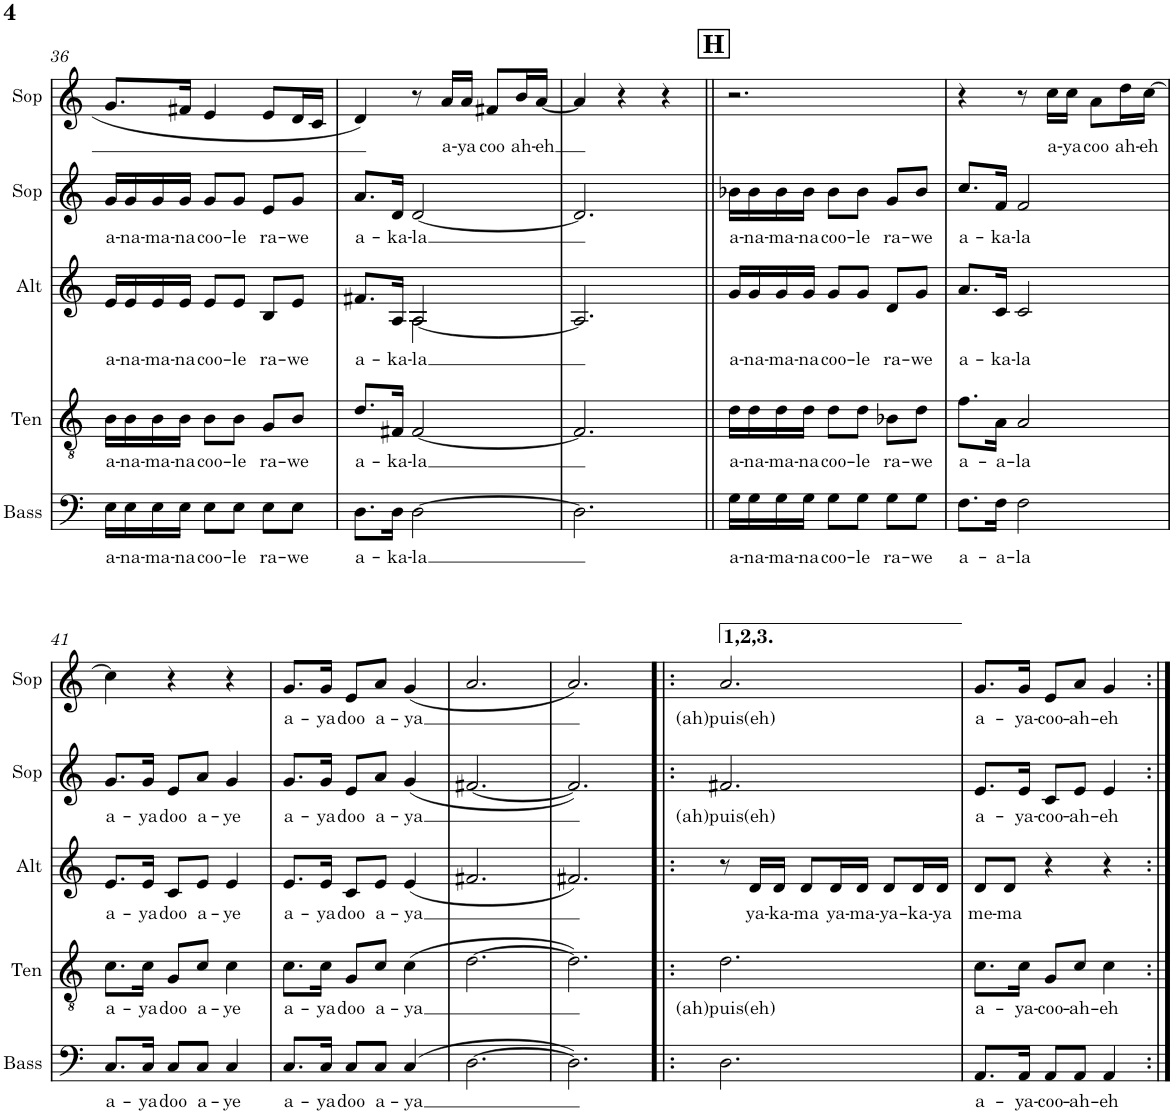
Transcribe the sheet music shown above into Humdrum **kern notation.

**kern	**text	**kern	**text	**kern	**text	**kern	**text	**kern	**text
*part5	*part5	*part4	*part4	*part3	*part3	*part2	*part2	*part1	*part1
*staff5	*staff5	*staff4	*staff4	*staff3	*staff3	*staff2	*staff2	*staff1	*staff1
*I"Bass	*	*I"Tenor	*	*I"Alto	*	*I"Soprano	*	*I"Soprano	*
*I'Bass	*	*I'Ten	*	*I'Alt	*	*I'Sop	*	*I'Sop	*
!!LO:PB:g=z
*clefF4	*	*clefGv2	*	*clefG2	*	*clefG2	*	*clefG2	*
*k[]	*	*k[]	*	*k[]	*	*k[]	*	*k[]	*
*M3/4	*	*M3/4	*	*M3/4	*	*M3/4	*	*M3/4	*
=36	=36	=36	=36	=36	=36	=36	=36	=36	=36
!	!LO:LY:b	!	!LO:LY:b	!	!LO:LY:b	!	!LO:LY:b	!	!
16E\LL	a-	16B\LL	a-	16e/LL	a-	16g/LL	a-	8.g/L	.
!	!LO:LY:b	!	!LO:LY:b	!	!LO:LY:b	!	!LO:LY:b	!	!
16E\	-na-	16B\	-na-	16e/	-na-	16g/	-na-	.	.
!	!LO:LY:b	!	!LO:LY:b	!	!LO:LY:b	!	!LO:LY:b	!	!
16E\	-ma-	16B\	-ma-	16e/	-ma-	16g/	-ma-	.	.
!	!LO:LY:b	!	!LO:LY:b	!	!LO:LY:b	!	!LO:LY:b	!	!
16E\JJ	-na	16B\JJ	-na	16e/JJ	-na	16g/JJ	-na	16f#X/Jk	.
!	!LO:LY:b	!	!LO:LY:b	!	!LO:LY:b	!	!LO:LY:b	!	!
8E\L	coo-	8B\L	coo-	8e/L	coo-	8g/L	coo-	4e/	.
!	!LO:LY:b	!	!LO:LY:b	!	!LO:LY:b	!	!LO:LY:b	!	!
8E\J	-le	8B\J	-le	8e/J	-le	8g/J	-le	.	.
!	!LO:LY:b	!	!LO:LY:b	!	!LO:LY:b	!	!LO:LY:b	!	!
8E\L	ra-	8G/L	ra-	8B/L	ra-	8e/L	ra-	8e/L	.
!	!LO:LY:b	!	!LO:LY:b	!	!LO:LY:b	!	!LO:LY:b	!	!
8E\J	-we	8B/J	-we	8e/J	-we	8g/J	-we	16d/L	.
.	.	.	.	.	.	.	.	16c/JJ	.
=37	=37	=37	=37	=37	=37	=37	=37	=37	=37
!	!LO:LY:b	!	!LO:LY:b	!	!LO:LY:b	!	!LO:LY:b	!	!
*	*	*	*	*^	*	*	*	*	*
8.D\L	a-	8.d/L	a-	8.f#X/L	4ryy	a-	8.a/L	a-	4d/	.
!	!LO:LY:b	!	!LO:LY:b	!	!	!LO:LY:b	!	!LO:LY:b	!	!
16D\Jk	-ka-	16F#X/Jk	-ka-	16A/Jk	.	-ka-	16d/Jk	-ka-	.	.
!	!LO:LY:b	!	!LO:LY:b	!	!	!LO:LY:b	!	!LO:LY:b	!	!
[>2D\	-la	[<2F#/	-la	2A/	[<2A\	-la	[<2d/	-la	8r	.
!	!	!	!	!	!	!	!	!	!	!LO:LY:b
.	.	.	.	.	.	.	.	.	16a/LL	a-
!	!	!	!	!	!	!	!	!	!	!LO:LY:b
.	.	.	.	.	.	.	.	.	16a/JJ	-ya
!	!	!	!	!	!	!	!	!	!	!LO:LY:b
.	.	.	.	.	.	.	.	.	8f#X/L	coo
!	!	!	!	!	!	!	!	!	!	!LO:LY:b
.	.	.	.	.	.	.	.	.	16b/L	ah-
!	!	!	!	!	!	!	!	!	!	!LO:LY:b
.	.	.	.	.	.	.	.	.	[<16a/JJ	-eh
*	*	*	*	*v	*v	*	*	*	*	*
=38	=38	=38	=38	=38	=38	=38	=38	=38	=38
2.D\]	.	2.F#/]	.	2.A/]	.	2.d/]	.	4a/]	.
.	.	.	.	.	.	.	.	4r	.
.	.	.	.	.	.	.	.	4r	.
!!LO:REH:place=s1:a:B:cj:fs=14:t=H
=39||	=39||	=39||	=39||	=39||	=39||	=39||	=39||	=39||	=39||
!	!LO:LY:b	!	!LO:LY:b	!	!LO:LY:b	!	!LO:LY:b	!	!
16G\LL	a-	16d\LL	a-	16g/LL	a-	16b-X\LL	a-	2.r	.
!	!LO:LY:b	!	!LO:LY:b	!	!LO:LY:b	!	!LO:LY:b	!	!
16G\	-na-	16d\	-na-	16g/	-na-	16b-\	-na-	.	.
!	!LO:LY:b	!	!LO:LY:b	!	!LO:LY:b	!	!LO:LY:b	!	!
16G\	-ma-	16d\	-ma-	16g/	-ma-	16b-\	-ma-	.	.
!	!LO:LY:b	!	!LO:LY:b	!	!LO:LY:b	!	!LO:LY:b	!	!
16G\JJ	-na	16d\JJ	-na	16g/JJ	-na	16b-\JJ	-na	.	.
!	!LO:LY:b	!	!LO:LY:b	!	!LO:LY:b	!	!LO:LY:b	!	!
8G\L	coo-	8d\L	coo-	8g/L	coo-	8b-\L	coo-	.	.
!	!LO:LY:b	!	!LO:LY:b	!	!LO:LY:b	!	!LO:LY:b	!	!
8G\J	-le	8d\J	-le	8g/J	-le	8b-\J	-le	.	.
!	!LO:LY:b	!	!LO:LY:b	!	!LO:LY:b	!	!LO:LY:b	!	!
8G\L	ra-	8B-X\L	ra-	8d/L	ra-	8g/L	ra-	.	.
!	!LO:LY:b	!	!LO:LY:b	!	!LO:LY:b	!	!LO:LY:b	!	!
8G\J	-we	8d\J	-we	8g/J	-we	8b-/J	-we	.	.
=40	=40	=40	=40	=40	=40	=40	=40	=40	=40
!	!LO:LY:b	!	!LO:LY:b	!	!LO:LY:b	!	!LO:LY:b	!	!
8.F\L	a-	8.f\L	a-	8.a/L	a-	8.cc/L	a-	4r	.
!	!LO:LY:b	!	!LO:LY:b	!	!LO:LY:b	!	!LO:LY:b	!	!
16F\Jk	-a-	16A\Jk	-a-	16c/Jk	-ka-	16f/Jk	-ka-	.	.
!	!LO:LY:b	!	!LO:LY:b	!	!LO:LY:b	!	!LO:LY:b	!	!
2F\	-la	2A/	-la	2c/	-la	2f/	-la	8r	.
!	!	!	!	!	!	!	!	!	!LO:LY:b
.	.	.	.	.	.	.	.	16cc\LL	a-
!	!	!	!	!	!	!	!	!	!LO:LY:b
.	.	.	.	.	.	.	.	16cc\JJ	-ya
!	!	!	!	!	!	!	!	!	!LO:LY:b
.	.	.	.	.	.	.	.	8a\L	coo
!	!	!	!	!	!	!	!	!	!LO:LY:b
.	.	.	.	.	.	.	.	16dd\L	ah-
!	!	!	!	!	!	!	!	!	!LO:LY:b
.	.	.	.	.	.	.	.	[>16cc\JJ	-eh
!!LO:LB:g=z
=41	=41	=41	=41	=41	=41	=41	=41	=41	=41
!	!LO:LY:b	!	!LO:LY:b	!	!LO:LY:b	!	!LO:LY:b	!	!
8.C/L	a-	8.c\L	a-	8.e/L	a-	8.g/L	a-	4cc\]	.
!	!LO:LY:b	!	!LO:LY:b	!	!LO:LY:b	!	!LO:LY:b	!	!
16C/Jk	-ya	16c\Jk	-ya	16e/Jk	-ya	16g/Jk	-ya	.	.
!	!LO:LY:b	!	!LO:LY:b	!	!LO:LY:b	!	!LO:LY:b	!	!
8C/L	doo	8G/L	doo	8c/L	doo	8e/L	doo	4r	.
!	!LO:LY:b	!	!LO:LY:b	!	!LO:LY:b	!	!LO:LY:b	!	!
8C/J	a-	8c/J	a-	8e/J	a-	8a/J	a-	.	.
!	!LO:LY:b	!	!LO:LY:b	!	!LO:LY:b	!	!LO:LY:b	!	!
4C/	-ye	4c\	-ye	4e/	-ye	4g/	-ye	4r	.
=42	=42	=42	=42	=42	=42	=42	=42	=42	=42
!	!LO:LY:b	!	!LO:LY:b	!	!LO:LY:b	!	!LO:LY:b	!	!LO:LY:b
8.C/L	a-	8.c\L	a-	8.e/L	a-	8.g/L	a-	8.g/L	a-
!	!LO:LY:b	!	!LO:LY:b	!	!LO:LY:b	!	!LO:LY:b	!	!LO:LY:b
16C/Jk	-ya	16c\Jk	-ya	16e/Jk	-ya	16g/Jk	-ya	16g/Jk	-ya
!	!LO:LY:b	!	!LO:LY:b	!	!LO:LY:b	!	!LO:LY:b	!	!LO:LY:b
8C/L	doo	8G/L	doo	8c/L	doo	8e/L	doo	8e/L	doo
!	!LO:LY:b	!	!LO:LY:b	!	!LO:LY:b	!	!LO:LY:b	!	!LO:LY:b
8C/J	a-	8c/J	a-	8e/J	a-	8a/J	a-	8a/J	a-
!	!LO:LY:b	!	!LO:LY:b	!	!LO:LY:b	!	!LO:LY:b	!	!LO:LY:b
(4C/	-ya	(4c\	-ya	(4e/	-ya	(4g/	-ya	(4g/	-ya
=43	=43	=43	=43	=43	=43	=43	=43	=43	=43
[>2.D\	.	[>2.d\	.	2.f#X/	.	[<2.f#X/	.	2.a/	.
=44	=44	=44	=44	=44	=44	=44	=44	=44	=44
2.D\])	.	2.d\])	.	2.f#X/)	.	2.f#/])	.	2.a/)	.
=45!|:	=45!|:	=45!|:	=45!|:	=45!|:	=45!|:	=45!|:	=45!|:	=45!|:	=45!|:
!	!	!	!LO:LY:b	!	!	!	!LO:LY:b	!	!LO:LY:b
2.D\	.	2.d\	(ah)puis(eh)	8r	.	2.f#X/	(ah)puis(eh)	2.a/	(ah)puis(eh)
!	!	!	!	!	!LO:LY:b	!	!	!	!
.	.	.	.	16d/LL	ya-	.	.	.	.
!	!	!	!	!	!LO:LY:b	!	!	!	!
.	.	.	.	16d/JJ	-ka-	.	.	.	.
!	!	!	!	!	!LO:LY:b	!	!	!	!
.	.	.	.	8d/L	-ma	.	.	.	.
!	!	!	!	!	!LO:LY:b	!	!	!	!
.	.	.	.	16d/L	ya-	.	.	.	.
!	!	!	!	!	!LO:LY:b	!	!	!	!
.	.	.	.	16d/JJ	-ma-	.	.	.	.
!	!	!	!	!	!LO:LY:b	!	!	!	!
.	.	.	.	8d/L	-ya-	.	.	.	.
!	!	!	!	!	!LO:LY:b	!	!	!	!
.	.	.	.	16d/L	-ka-	.	.	.	.
!	!	!	!	!	!LO:LY:b	!	!	!	!
.	.	.	.	16d/JJ	-ya	.	.	.	.
=46	=46	=46	=46	=46	=46	=46	=46	=46	=46
!	!LO:LY:b	!	!LO:LY:b	!	!LO:LY:b	!	!LO:LY:b	!	!LO:LY:b
8.AA/L	a-	8.c\L	a-	8d/L	me-	8.e/L	a-	8.g/L	a-
!	!	!	!	!	!LO:LY:b	!	!	!	!
.	.	.	.	8d/J	-ma	.	.	.	.
!	!LO:LY:b	!	!LO:LY:b	!	!	!	!LO:LY:b	!	!LO:LY:b
16AA/Jk	-ya-	16c\Jk	-ya-	.	.	16e/Jk	-ya-	16g/Jk	-ya-
!	!LO:LY:b	!	!LO:LY:b	!	!	!	!LO:LY:b	!	!LO:LY:b
8AA/L	-coo-	8G/L	-coo-	4r	.	8c/L	-coo-	8e/L	-coo-
!	!LO:LY:b	!	!LO:LY:b	!	!	!	!LO:LY:b	!	!LO:LY:b
8AA/J	-ah-	8c/J	-ah-	.	.	8e/J	-ah-	8a/J	-ah-
!	!LO:LY:b	!	!LO:LY:b	!	!	!	!LO:LY:b	!	!LO:LY:b
4AA/	-eh	4c\	-eh	4r	.	4e/	-eh	4g/	-eh
=:|!	=:|!	=:|!	=:|!	=:|!	=:|!	=:|!	=:|!	=:|!	=:|!
*-	*-	*-	*-	*-	*-	*-	*-	*-	*-
